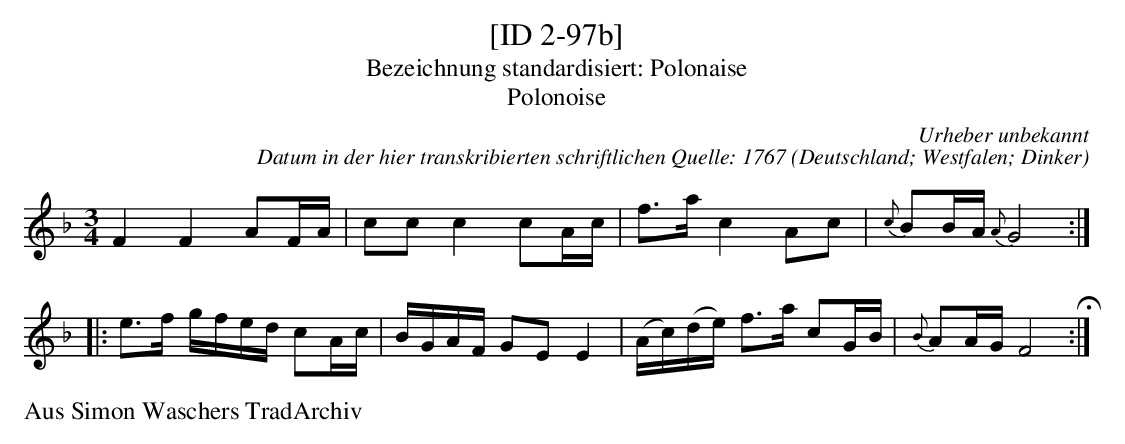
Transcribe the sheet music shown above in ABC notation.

X:1
T:[ID 2-97b]
T:Bezeichnung standardisiert: Polonaise
T:Polonoise
C:Urheber unbekannt
C:Datum in der hier transkribierten schriftlichen Quelle: 1767
O:Deutschland; Westfalen; Dinker
L:1/16
M:3/4
K:F
F4F4A2FA | c2c2c4c2Ac | f3ac4A2c2 | {c}B2BA{A}G8 ::
e3f gfed c2Ac | BGAF G2E2E4 | (Ac)(de) f3a c2GB | {B}A2AGF8 H:|
